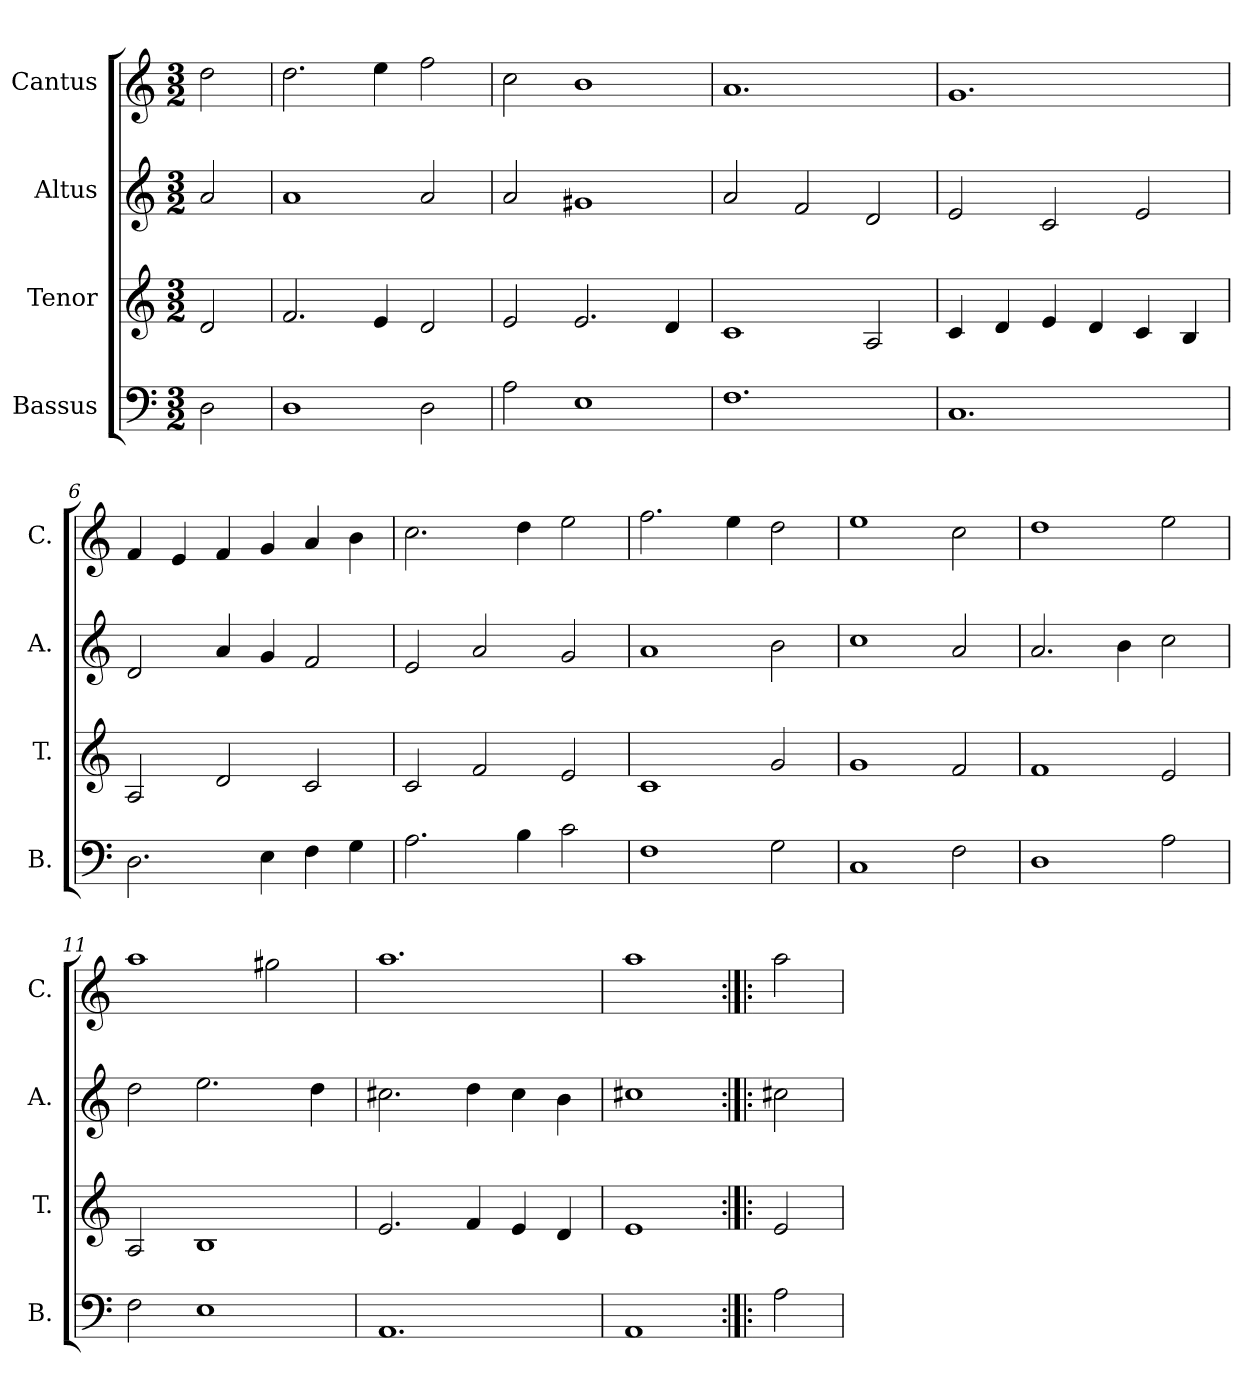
**kern	**kern	**kern	**kern
*part4	*part3	*part2	*part1
*staff4	*staff3	*staff2	*staff1
*I"Bassus	*I"Tenor	*I"Altus	*I"Cantus
*I'B.	*I'T.	*I'A.	*I'C.
*clefF4	*clefG2	*clefG2	*clefG2
*k[]	*k[]	*k[]	*k[]
*C:	*C:	*C:	*C:
*M3/2	*M3/2	*M3/2	*M3/2
=1	=1	=1	=1
2D\	2d/	2a/	2dd\
=2	=2	=2	=2
1D\	2.f/	1a/	2.dd\
.	4e/	.	4ee\
2D\	2d/	2a/	2ff\
=3	=3	=3	=3
2A\	2e/	2a/	2cc\
1E\	2.e/	1g#X/	1b\
.	4d/	.	.
=4	=4	=4	=4
1.F\	1c/	2a/	1.a/
.	.	2f/	.
.	2A/	2d/	.
=5	=5	=5	=5
1.C/	4c/	2e/	1.g/
.	4d/	.	.
.	4e/	2c/	.
.	4d/	.	.
.	4c/	2e/	.
.	4B/	.	.
=6	=6	=6	=6
2.D\	2A/	2d/	4f/
.	.	.	4e/
.	2d/	4a/	4f/
4E\	.	4g/	4g/
4F\	2c/	2f/	4a/
4G\	.	.	4b\
=7	=7	=7	=7
2.A\	2c/	2e/	2.cc\
.	2f/	2a/	.
4B\	.	.	4dd\
2c\	2e/	2g/	2ee\
=8	=8	=8	=8
1F\	1c/	1a/	2.ff\
.	.	.	4ee\
2G\	2g/	2b\	2dd\
=9	=9	=9	=9
1C/	1g/	1cc\	1ee\
2F\	2f/	2a/	2cc\
=10	=10	=10	=10
1D\	1f/	2.a/	1dd\
.	.	4b\	.
2A\	2e/	2cc\	2ee\
!!LO:LB:g=z
=11	=11	=11	=11
2F\	2A/	2dd\	1aa\
1E\	1B/	2.ee\	.
.	.	.	2gg#X\
.	.	4dd\	.
=12	=12	=12	=12
1.AA/	2.e/	2.cc#X\	1.aa\
.	4f/	4dd\	.
.	4e/	4cc#\	.
.	4d/	4b\	.
=13	=13	=13	=13
1AA/	1e/	1cc#X\	1aa\
=14:|!|:	=14:|!|:	=14:|!|:	=14:|!|:
2A\	2e/	2cc#X\	2aa\
=	=	=	=
*-	*-	*-	*-
